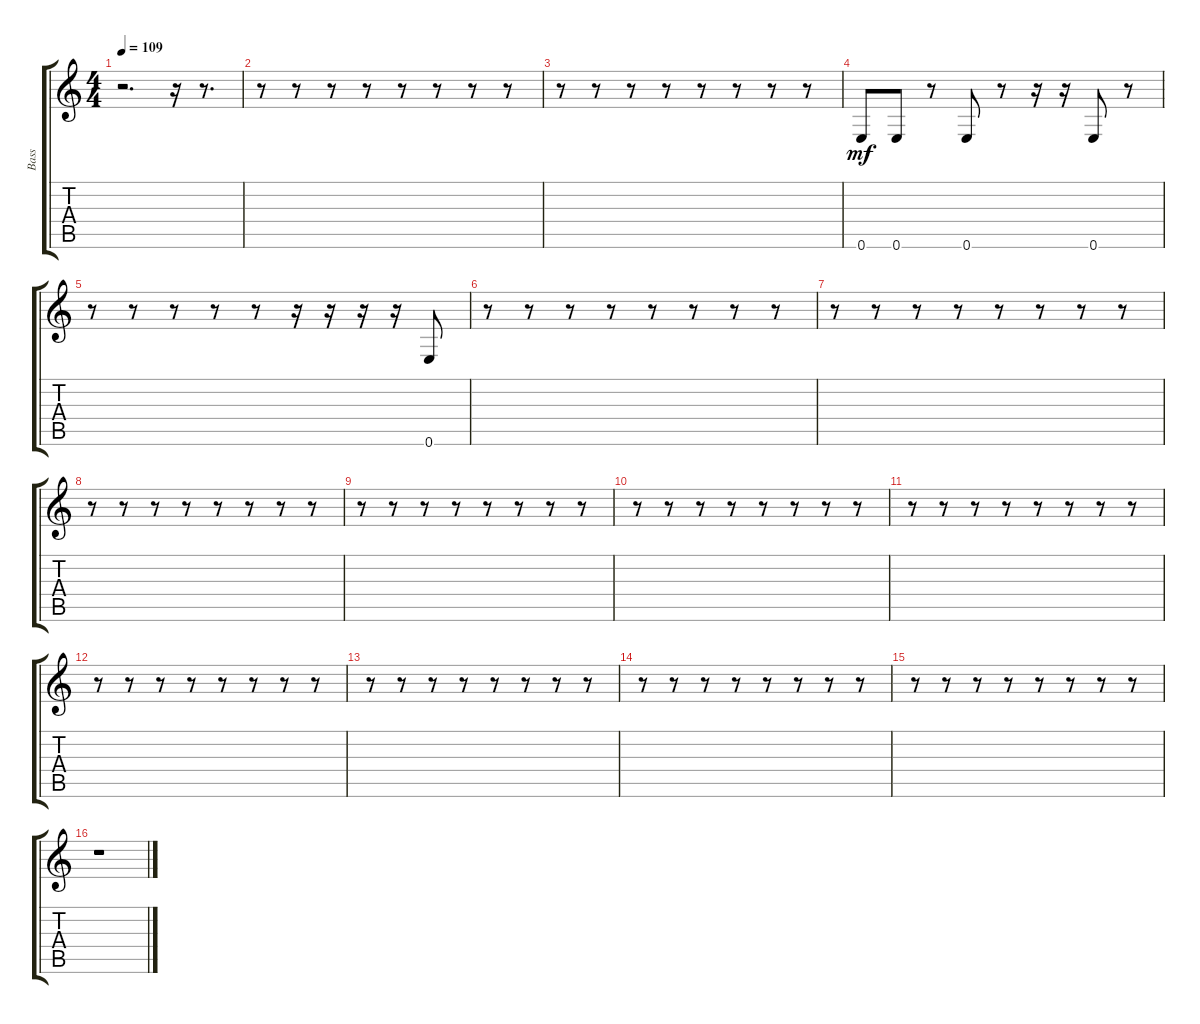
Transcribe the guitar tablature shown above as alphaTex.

\track ("Bass" "Bass") {instrument fretlessbass}
\staff {score tabs}
\tuning (E4 B3 G3 D3 A2 E2) {hide}
\ts (4 4)
\tempo 109
\clef g2
\ks c
r.2{d dy mf} r.16 r.8{d} |
r.8 r.8 r.8 r.8 r.8 r.8 r.8 r.8 |
r.8 r.8 r.8 r.8 r.8 r.8 r.8 r.8 |
0.6.8 0.6.8 r.8 0.6.8 r.8 r.16 r.16 0.6.8 r.8 |
r.8 r.8 r.8 r.8 r.8 r.16 r.16 r.16 r.16 0.6.8 |
r.8 r.8 r.8 r.8 r.8 r.8 r.8 r.8 |
r.8 r.8 r.8 r.8 r.8 r.8 r.8 r.8 |
r.8 r.8 r.8 r.8 r.8 r.8 r.8 r.8 |
r.8 r.8 r.8 r.8 r.8 r.8 r.8 r.8 |
r.8 r.8 r.8 r.8 r.8 r.8 r.8 r.8 |
r.8 r.8 r.8 r.8 r.8 r.8 r.8 r.8 |
r.8 r.8 r.8 r.8 r.8 r.8 r.8 r.8 |
r.8 r.8 r.8 r.8 r.8 r.8 r.8 r.8 |
r.8 r.8 r.8 r.8 r.8 r.8 r.8 r.8 |
r.8 r.8 r.8 r.8 r.8 r.8 r.8 r.8 |
r.1
